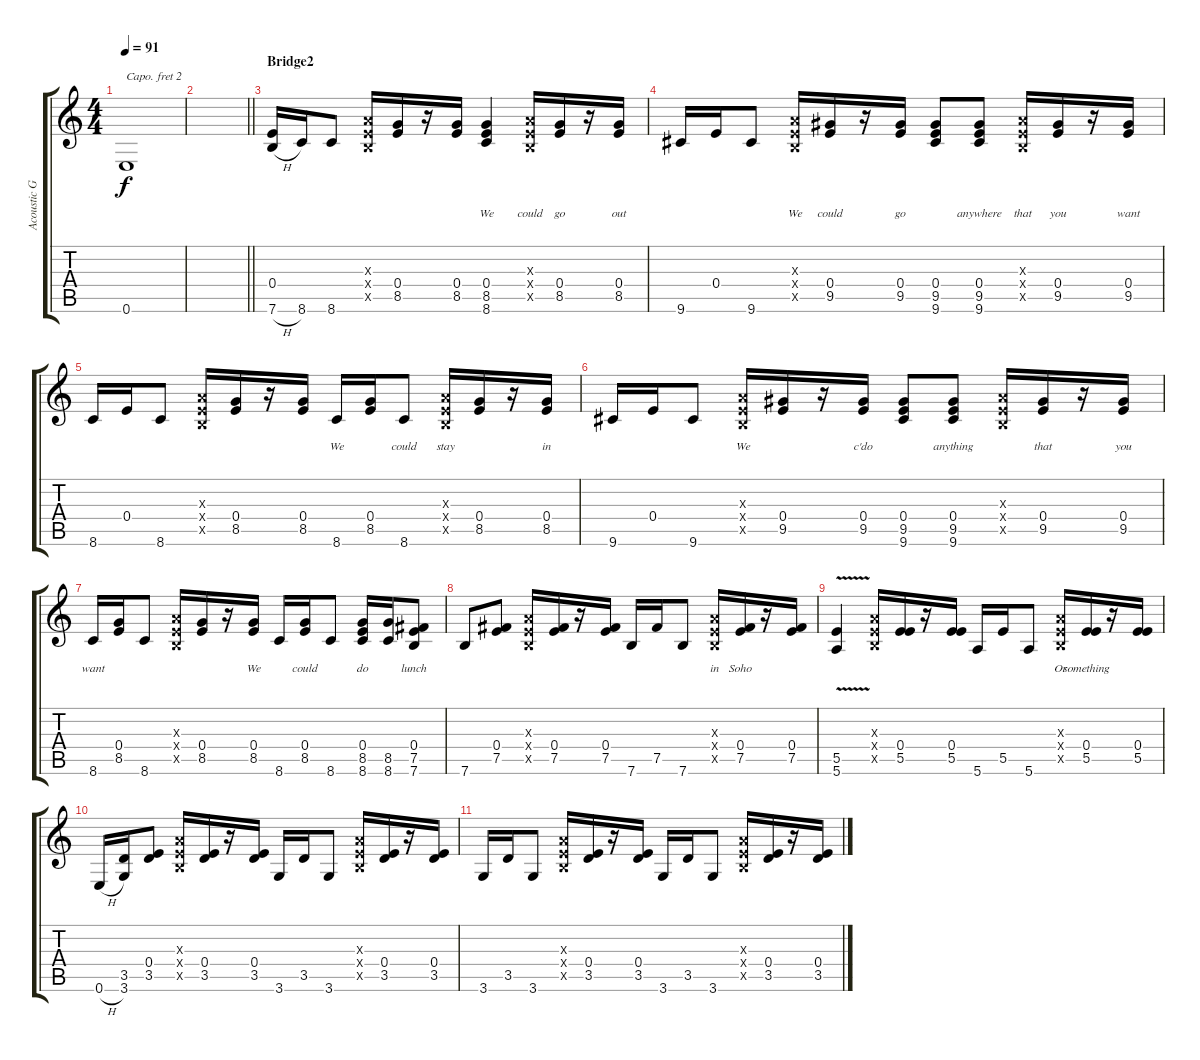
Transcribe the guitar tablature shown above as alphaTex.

\track ("Acoustic Guitar" "Acoustic G") {instrument acousticguitarnylon}
\staff {score tabs}
\capo 2
\tuning (D4 A3 G3 D3 A2 D2) {hide}
\ts (4 4)
\tempo 91
\clef g2
\ks c
0.6.1{dy f} |
\barLineRight lightlight
|
\section ("" "Bridge2")
(0.4 7.6{h}).16{lyrics (0 "") lyrics (1 "") lyrics (2 "") lyrics (3 "") lyrics (4 "")} 8.6.16{lyrics (0 "") lyrics (1 "") lyrics (2 "") lyrics (3 "") lyrics (4 "")} 8.6.8{lyrics (0 "") lyrics (1 "") lyrics (2 "") lyrics (3 "") lyrics (4 "")} (0.3{x} 0.4{x} 0.5{x}).16{lyrics (0 "") lyrics (1 "") lyrics (2 "") lyrics (3 "") lyrics (4 "")} (0.4 8.5).16{lyrics (0 "") lyrics (1 "") lyrics (2 "") lyrics (3 "") lyrics (4 "")} r.16 (0.4 8.5).16{lyrics (0 "") lyrics (1 "") lyrics (2 "") lyrics (3 "") lyrics (4 "")} (0.4 8.5 8.6).4{lyrics (0 "") lyrics (1 "") lyrics (2 "We") lyrics (3 "") lyrics (4 "")} (0.3{x} 0.4{x} 0.5{x}).16{lyrics (0 "") lyrics (1 "") lyrics (2 "could") lyrics (3 "") lyrics (4 "")} (0.4 8.5).16{lyrics (0 "") lyrics (1 "") lyrics (2 "go") lyrics (3 "") lyrics (4 "")} r.16 (0.4 8.5).16{lyrics (0 "") lyrics (1 "") lyrics (2 "out") lyrics (3 "") lyrics (4 "")} |
9.6.16{lyrics (0 "") lyrics (1 "") lyrics (2 "") lyrics (3 "") lyrics (4 "")} 0.4.16{lyrics (0 "") lyrics (1 "") lyrics (2 "") lyrics (3 "") lyrics (4 "")} 9.6.8{lyrics (0 "") lyrics (1 "") lyrics (2 "") lyrics (3 "") lyrics (4 "")} (0.3{x} 0.4{x} 0.5{x}).16{lyrics (0 "") lyrics (1 "") lyrics (2 "We") lyrics (3 "") lyrics (4 "")} (0.4 9.5).16{lyrics (0 "") lyrics (1 "") lyrics (2 "could") lyrics (3 "") lyrics (4 "")} r.16 (0.4 9.5).16{lyrics (0 "") lyrics (1 "") lyrics (2 "go") lyrics (3 "") lyrics (4 "")} (0.4 9.5 9.6).8{lyrics (0 "") lyrics (1 "") lyrics (2 "") lyrics (3 "") lyrics (4 "")} (0.4 9.5 9.6).8{lyrics (0 "") lyrics (1 "") lyrics (2 "anywhere") lyrics (3 "") lyrics (4 "")} (0.3{x} 0.4{x} 0.5{x}).16{lyrics (0 "") lyrics (1 "") lyrics (2 "that") lyrics (3 "") lyrics (4 "")} (0.4 9.5).16{lyrics (0 "") lyrics (1 "") lyrics (2 "you") lyrics (3 "") lyrics (4 "")} r.16 (0.4 9.5).16{lyrics (0 "") lyrics (1 "") lyrics (2 "want") lyrics (3 "") lyrics (4 "")} |
8.6.16{lyrics (0 "") lyrics (1 "") lyrics (2 "") lyrics (3 "") lyrics (4 "")} 0.4.16{lyrics (0 "") lyrics (1 "") lyrics (2 "") lyrics (3 "") lyrics (4 "")} 8.6.8{lyrics (0 "") lyrics (1 "") lyrics (2 "") lyrics (3 "") lyrics (4 "")} (0.3{x} 0.4{x} 0.5{x}).16{lyrics (0 "") lyrics (1 "") lyrics (2 "") lyrics (3 "") lyrics (4 "")} (0.4 8.5).16{lyrics (0 "") lyrics (1 "") lyrics (2 "") lyrics (3 "") lyrics (4 "")} r.16 (0.4 8.5).16{lyrics (0 "") lyrics (1 "") lyrics (2 "") lyrics (3 "") lyrics (4 "")} 8.6.16{lyrics (0 "") lyrics (1 "") lyrics (2 "We") lyrics (3 "") lyrics (4 "")} (0.4 8.5).16{lyrics (0 "") lyrics (1 "") lyrics (2 "") lyrics (3 "") lyrics (4 "")} 8.6.8{lyrics (0 "") lyrics (1 "") lyrics (2 "could") lyrics (3 "") lyrics (4 "")} (0.3{x} 0.4{x} 0.5{x}).16{lyrics (0 "") lyrics (1 "") lyrics (2 "stay") lyrics (3 "") lyrics (4 "")} (0.4 8.5).16{lyrics (0 "") lyrics (1 "") lyrics (2 "") lyrics (3 "") lyrics (4 "")} r.16 (0.4 8.5).16{lyrics (0 "") lyrics (1 "") lyrics (2 "in") lyrics (3 "") lyrics (4 "")} |
9.6.16{lyrics (0 "") lyrics (1 "") lyrics (2 "") lyrics (3 "") lyrics (4 "")} 0.4.16{lyrics (0 "") lyrics (1 "") lyrics (2 "") lyrics (3 "") lyrics (4 "")} 9.6.8{lyrics (0 "") lyrics (1 "") lyrics (2 "") lyrics (3 "") lyrics (4 "")} (0.3{x} 0.4{x} 0.5{x}).16{lyrics (0 "") lyrics (1 "") lyrics (2 "We") lyrics (3 "") lyrics (4 "")} (0.4 9.5).16{lyrics (0 "") lyrics (1 "") lyrics (2 "") lyrics (3 "") lyrics (4 "")} r.16 (0.4 9.5).16{lyrics (0 "") lyrics (1 "") lyrics (2 "c'do") lyrics (3 "") lyrics (4 "")} (0.4 9.5 9.6).8{lyrics (0 "") lyrics (1 "") lyrics (2 "") lyrics (3 "") lyrics (4 "")} (0.4 9.5 9.6).8{lyrics (0 "") lyrics (1 "") lyrics (2 "anything") lyrics (3 "") lyrics (4 "")} (0.3{x} 0.4{x} 0.5{x}).16{lyrics (0 "") lyrics (1 "") lyrics (2 "") lyrics (3 "") lyrics (4 "")} (0.4 9.5).16{lyrics (0 "") lyrics (1 "") lyrics (2 "that") lyrics (3 "") lyrics (4 "")} r.16 (0.4 9.5).16{lyrics (0 "") lyrics (1 "") lyrics (2 "you") lyrics (3 "") lyrics (4 "")} |
8.6.16{lyrics (0 "") lyrics (1 "") lyrics (2 "want") lyrics (3 "") lyrics (4 "")} (0.4 8.5).16{lyrics (0 "") lyrics (1 "") lyrics (2 "") lyrics (3 "") lyrics (4 "")} 8.6.8{lyrics (0 "") lyrics (1 "") lyrics (2 "") lyrics (3 "") lyrics (4 "")} (0.3{x} 0.4{x} 0.5{x}).16{lyrics (0 "") lyrics (1 "") lyrics (2 "") lyrics (3 "") lyrics (4 "")} (0.4 8.5).16{lyrics (0 "") lyrics (1 "") lyrics (2 "") lyrics (3 "") lyrics (4 "")} r.16 (0.4 8.5).16{lyrics (0 "") lyrics (1 "") lyrics (2 "We") lyrics (3 "") lyrics (4 "")} 8.6.16{lyrics (0 "") lyrics (1 "") lyrics (2 "") lyrics (3 "") lyrics (4 "")} (0.4 8.5).16{lyrics (0 "") lyrics (1 "") lyrics (2 "could") lyrics (3 "") lyrics (4 "")} 8.6.8{lyrics (0 "") lyrics (1 "") lyrics (2 "") lyrics (3 "") lyrics (4 "")} (0.4 8.5 8.6).16{lyrics (0 "") lyrics (1 "") lyrics (2 "do") lyrics (3 "") lyrics (4 "")} (8.5 8.6).16{lyrics (0 "") lyrics (1 "") lyrics (2 "") lyrics (3 "") lyrics (4 "")} (0.4 7.5 7.6).8{lyrics (0 "") lyrics (1 "") lyrics (2 "lunch") lyrics (3 "") lyrics (4 "")} |
7.6.8{lyrics (0 "") lyrics (1 "") lyrics (2 "") lyrics (3 "") lyrics (4 "")} (0.4 7.5).8{lyrics (0 "") lyrics (1 "") lyrics (2 "") lyrics (3 "") lyrics (4 "")} (0.3{x} 0.4{x} 0.5{x}).16{lyrics (0 "") lyrics (1 "") lyrics (2 "") lyrics (3 "") lyrics (4 "")} (0.4 7.5).16{lyrics (0 "") lyrics (1 "") lyrics (2 "") lyrics (3 "") lyrics (4 "")} r.16 (0.4 7.5).16{lyrics (0 "") lyrics (1 "") lyrics (2 "") lyrics (3 "") lyrics (4 "")} 7.6.16{lyrics (0 "") lyrics (1 "") lyrics (2 "") lyrics (3 "") lyrics (4 "")} 7.5.16{lyrics (0 "") lyrics (1 "") lyrics (2 "") lyrics (3 "") lyrics (4 "")} 7.6.8{lyrics (0 "") lyrics (1 "") lyrics (2 "") lyrics (3 "") lyrics (4 "")} (0.3{x} 0.4{x} 0.5{x}).16{lyrics (0 "") lyrics (1 "") lyrics (2 "in") lyrics (3 "") lyrics (4 "")} (0.4 7.5).16{lyrics (0 "") lyrics (1 "") lyrics (2 "Soho") lyrics (3 "") lyrics (4 "")} r.16 (0.4 7.5).16{lyrics (0 "") lyrics (1 "") lyrics (2 "") lyrics (3 "") lyrics (4 "")} |
(5.5{v} 5.6).4{lyrics (0 "") lyrics (1 "") lyrics (2 "") lyrics (3 "") lyrics (4 "")} (0.3{x} 0.4{x} 0.5{x}).16{lyrics (0 "") lyrics (1 "") lyrics (2 "") lyrics (3 "") lyrics (4 "")} (0.4 5.5).16{lyrics (0 "") lyrics (1 "") lyrics (2 "") lyrics (3 "") lyrics (4 "")} r.16 (0.4 5.5).16{lyrics (0 "") lyrics (1 "") lyrics (2 "") lyrics (3 "") lyrics (4 "")} 5.6.16{lyrics (0 "") lyrics (1 "") lyrics (2 "") lyrics (3 "") lyrics (4 "")} 5.5.16{lyrics (0 "") lyrics (1 "") lyrics (2 "") lyrics (3 "") lyrics (4 "")} 5.6.8{lyrics (0 "") lyrics (1 "") lyrics (2 "") lyrics (3 "") lyrics (4 "")} (0.3{x} 0.4{x} 0.5{x}).16{lyrics (0 "") lyrics (1 "") lyrics (2 "Or") lyrics (3 "") lyrics (4 "")} (0.4 5.5).16{lyrics (0 "") lyrics (1 "") lyrics (2 "something") lyrics (3 "") lyrics (4 "")} r.16 (0.4 5.5).16 |
0.6{h}.16 (3.5 3.6).16 (0.4 3.5).8 (0.3{x} 0.4{x} 0.5{x}).16 (0.4 3.5).16 r.16 (0.4 3.5).16 3.6.16 3.5.16 3.6.8 (0.3{x} 0.4{x} 0.5{x}).16 (0.4 3.5).16 r.16 (0.4 3.5).16 |
3.6.16 3.5.16 3.6.8 (0.3{x} 0.4{x} 0.5{x}).16 (0.4 3.5).16 r.16 (0.4 3.5).16 3.6.16 3.5.16 3.6.8 (0.3{x} 0.4{x} 0.5{x}).16 (0.4 3.5).16 r.16 (0.4 3.5).16
